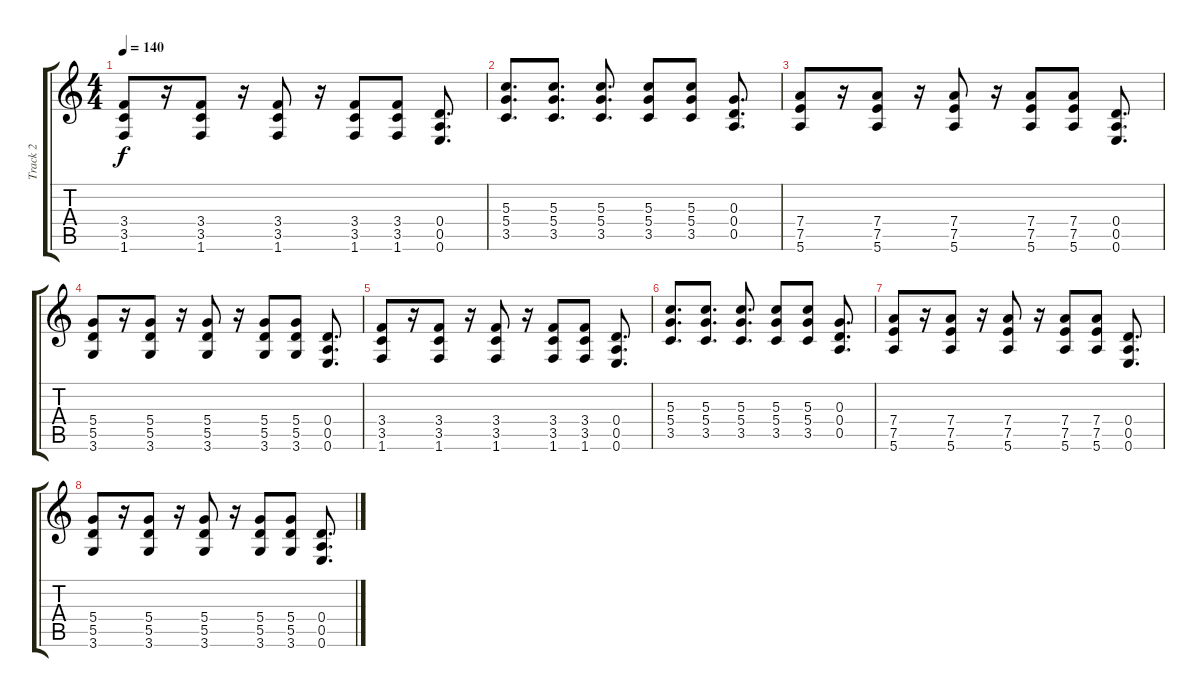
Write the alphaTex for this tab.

\track ("Track 2" "Track 2") {instrument overdrivenguitar}
\staff {score tabs}
\tuning (E4 B3 G3 D3 A2 E2) {hide}
\ts (4 4)
\tempo 140
\clef g2
\ks c
(3.4 3.5 1.6).8{dy f} r.16 (3.4 3.5 1.6).8 r.16 (3.4 3.5 1.6).8 r.16 (3.4 3.5 1.6).8 (3.4 3.5 1.6).8 (0.4 0.5 0.6).8{d} |
(5.3 5.4 3.5).8{d} (5.3 5.4 3.5).8{d} (5.3 5.4 3.5).8{d} (5.3 5.4 3.5).8 (5.3 5.4 3.5).8 (0.3 0.4 0.5).8{d} |
(7.4 7.5 5.6).8 r.16 (7.4 7.5 5.6).8 r.16 (7.4 7.5 5.6).8 r.16 (7.4 7.5 5.6).8 (7.4 7.5 5.6).8 (0.4 0.5 0.6).8{d} |
(5.4 5.5 3.6).8 r.16 (5.4 5.5 3.6).8 r.16 (5.4 5.5 3.6).8 r.16 (5.4 5.5 3.6).8 (5.4 5.5 3.6).8 (0.4 0.5 0.6).8{d} |
(3.4 3.5 1.6).8 r.16 (3.4 3.5 1.6).8 r.16 (3.4 3.5 1.6).8 r.16 (3.4 3.5 1.6).8 (3.4 3.5 1.6).8 (0.4 0.5 0.6).8{d} |
(5.3 5.4 3.5).8{d} (5.3 5.4 3.5).8{d} (5.3 5.4 3.5).8{d} (5.3 5.4 3.5).8 (5.3 5.4 3.5).8 (0.3 0.4 0.5).8{d} |
(7.4 7.5 5.6).8 r.16 (7.4 7.5 5.6).8 r.16 (7.4 7.5 5.6).8 r.16 (7.4 7.5 5.6).8 (7.4 7.5 5.6).8 (0.4 0.5 0.6).8{d} |
(5.4 5.5 3.6).8 r.16 (5.4 5.5 3.6).8 r.16 (5.4 5.5 3.6).8 r.16 (5.4 5.5 3.6).8 (5.4 5.5 3.6).8 (0.4 0.5 0.6).8{d}
